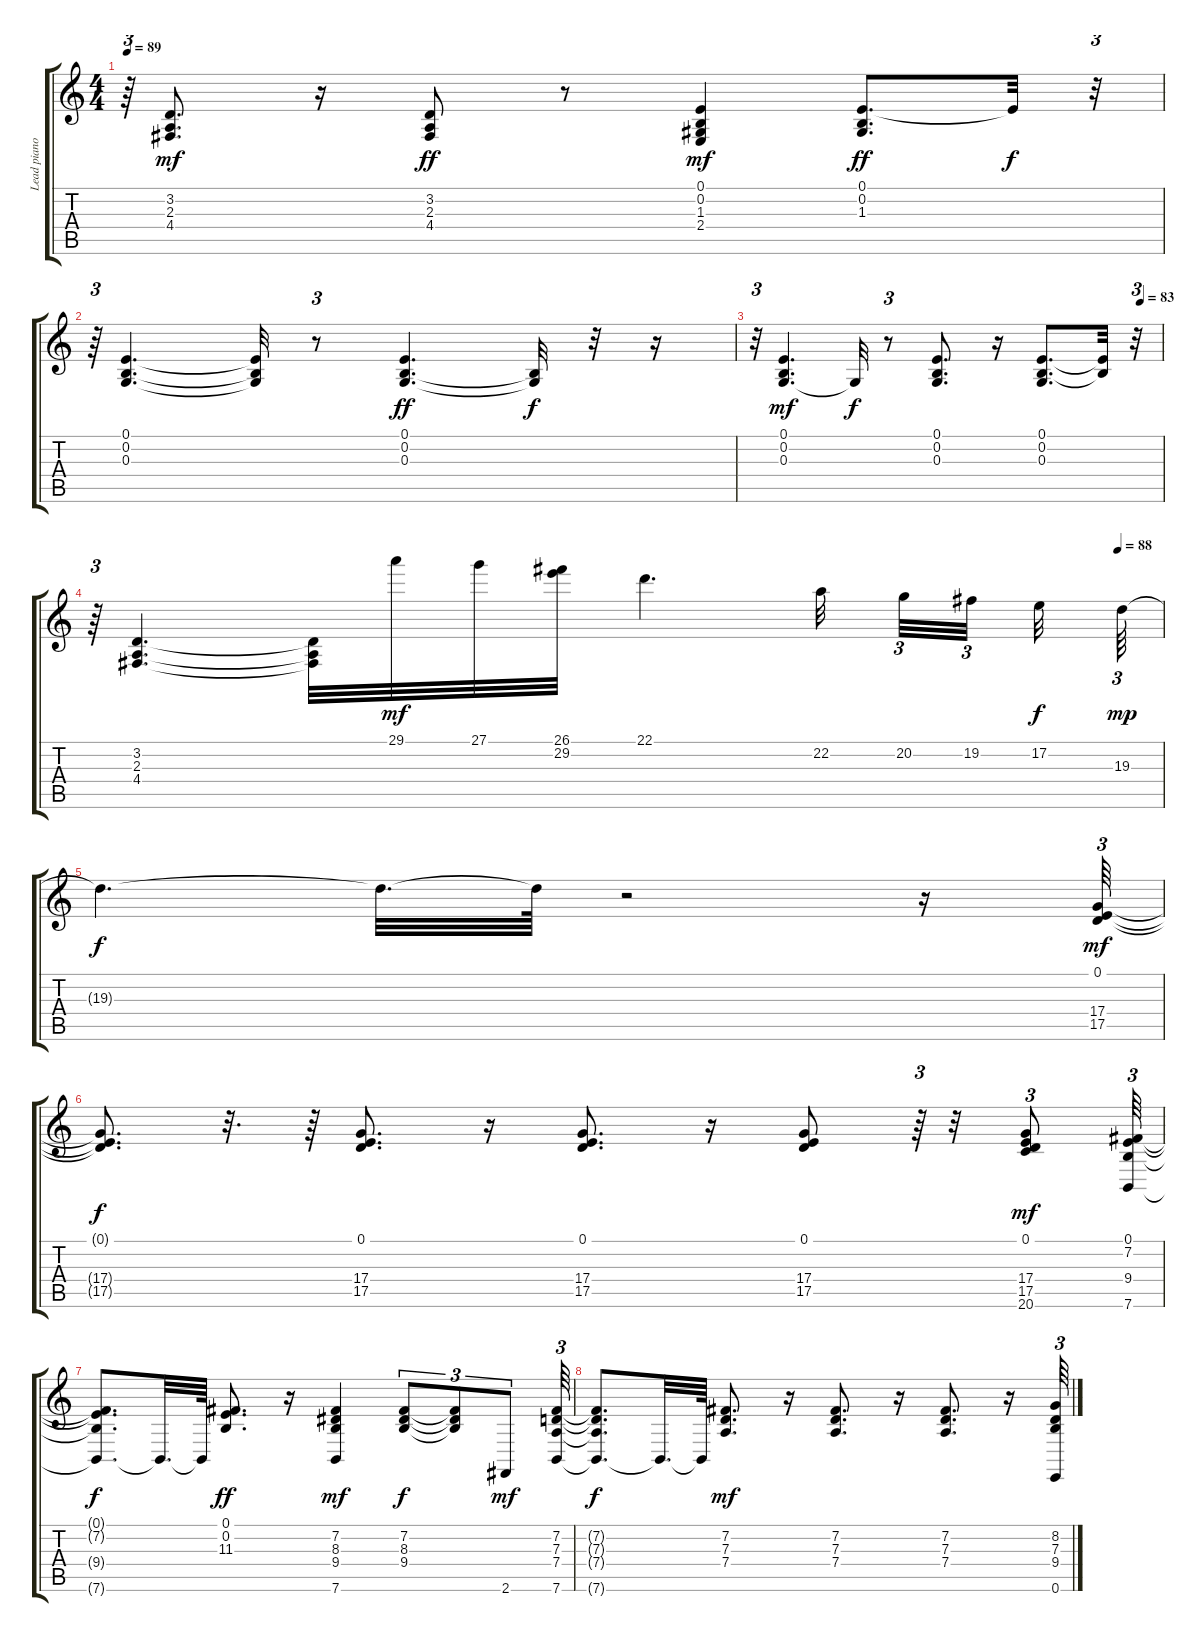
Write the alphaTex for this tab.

\track ("Lead piano" "Lead piano") {instrument acousticgrandpiano}
\staff {score tabs}
\tuning (E4 B3 G3 D3 A2 E2) {hide}
\ts (4 4)
\tempo 89
\clef g2
\ks c
r.64{tu (3 2) dy f} (3.2 2.3 4.4).8{d dy mf} r.16 (3.2 2.3 4.4).8{dy ff} r.8 (0.1 0.2 1.3 2.4).4{dy mf} (0.1 0.2 1.3).8{d dy ff} 0.1{t}.32{dy f} r.32{tu (3 2)} |
r.64{tu (3 2)} (0.1 0.2 0.3).4{d} (0.1{t} 0.2{t} 0.3{t}).32 r.8{tu (3 2)} (0.1 0.2 0.3).4{d dy ff} (0.2{t} 0.3{t}).32{dy f} r.32 r.16 |
\tempo (83 0.9479166666666666)
r.32{tu (3 2)} (0.1 0.2 0.3).4{d dy mf} 0.3{t}.32{dy f} r.8{tu (3 2)} (0.1 0.2 0.3).8{d} r.16 (0.1 0.2 0.3).8{d} (0.1{t} 0.2{t}).32 r.32{tu (3 2)} |
\tempo (88 0.9583333333333334)
r.64{tu (3 2)} (3.2 2.3 4.4).4{d} (3.2{t} 2.3{t} 4.4{t}).32 29.1.32{dy mf} 27.1.32 (26.1 29.2).32 22.1.4{d} 22.2.32{beam splitsecondary} 20.2.32{tu (3 2)} 19.2.32{tu (3 2) beam splitsecondary} 17.2.32{dy f} 19.3.64{tu (3 2) dy mp} |
19.3{t}.4{d dy f} 19.3{t}.32{d} 19.3{t}.64 r.2 r.16 (0.1 17.4 17.5).64{tu (3 2) dy mf} |
(0.1{t} 17.4{t} 17.5{t}).8{d dy f} r.32{d} r.64 (0.1 17.4 17.5).8{d} r.16 (0.1 17.4 17.5).8{d} r.16 (0.1 17.4 17.5).8 r.64{tu (3 2)} r.32 (0.1 17.4 17.5 20.6).8{tu (3 2) dy mf} (0.1 7.2 9.4 7.6).64{tu (3 2)} |
(0.1{t} 7.2{t} 9.4{t} 7.6{t}).8{d dy f} 7.6{t}.32{d} 7.6{t}.64 (0.1 0.2 11.3).8{d dy ff} r.16 (7.2 8.3 9.4 7.6).4{dy mf} (7.2 8.3 9.4).8{tu (3 2) dy f} (7.2{t} 8.3{t} 9.4{t}).8{tu (3 2)} 2.6.8{tu (3 2) dy mf} (7.2 7.3 7.4 7.6).64{tu (3 2)} |
(7.2{t} 7.3{t} 7.4{t} 7.6{t}).8{d dy f} 7.6{t}.32{d} 7.6{t}.64 (7.2 7.3 7.4).8{d dy mf} r.16 (7.2 7.3 7.4).8{d} r.16 (7.2 7.3 7.4).8{d} r.16 (8.2 7.3 9.4 0.6).64{tu (3 2)}
